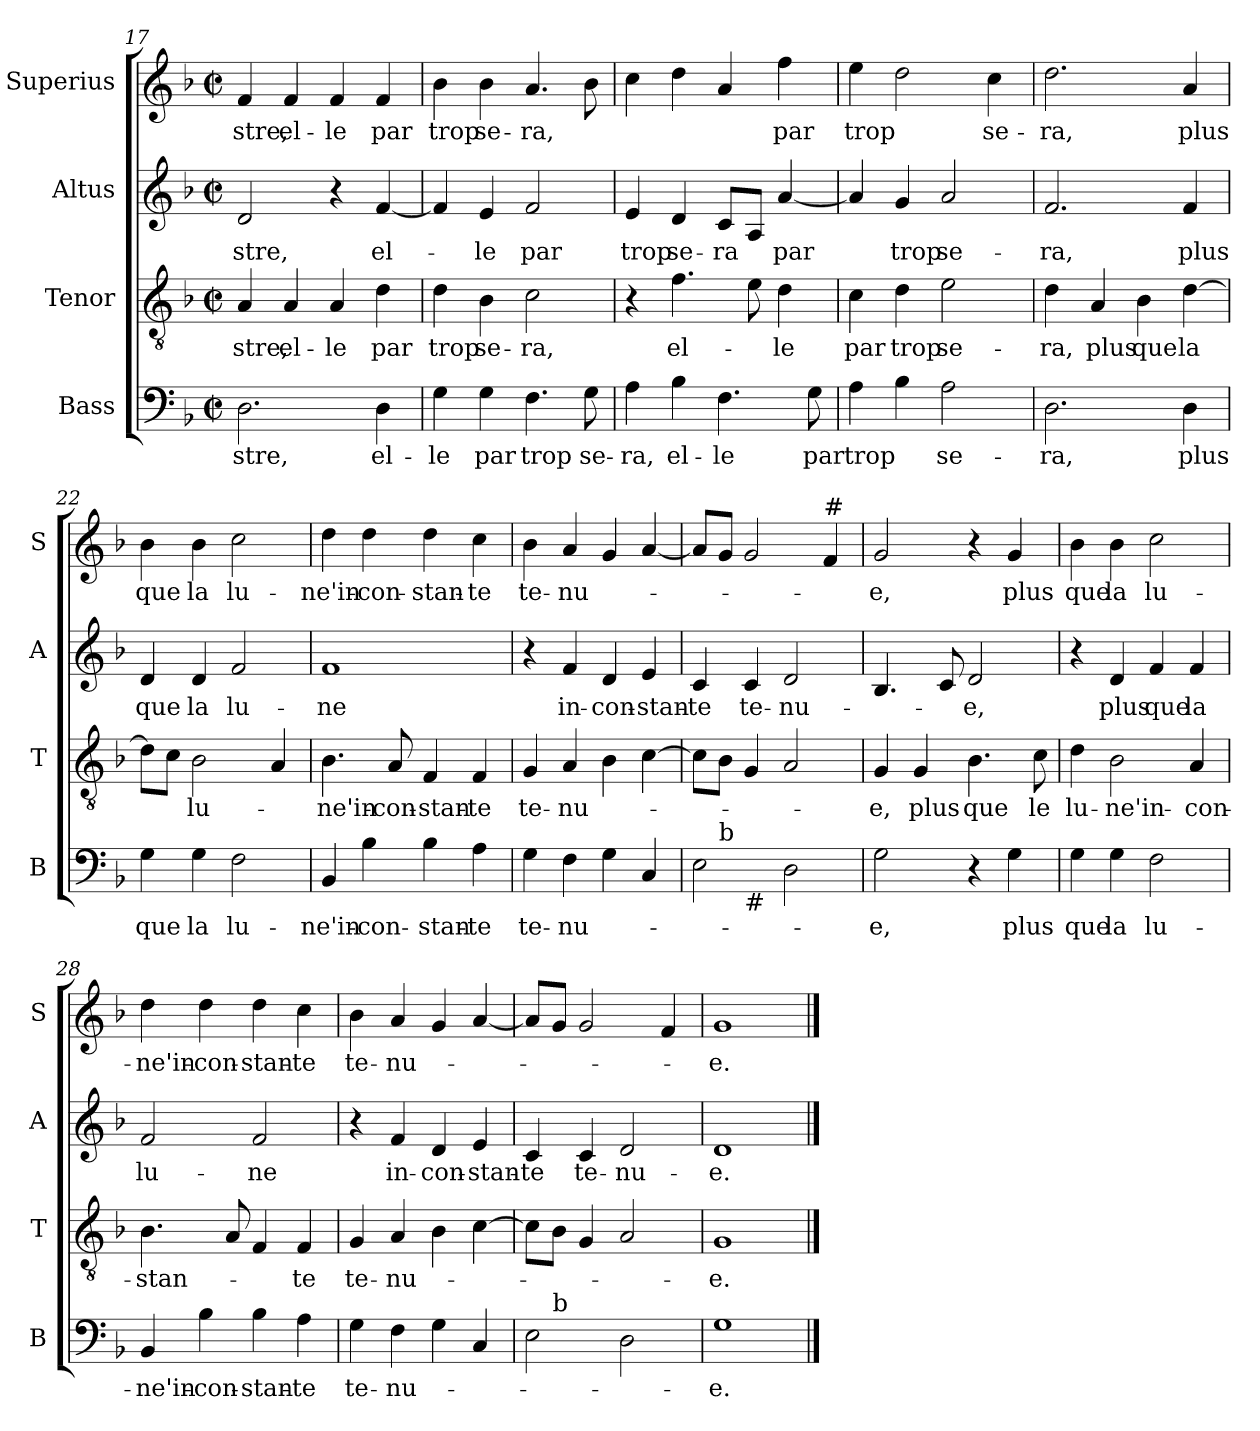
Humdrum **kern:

**kern	**text	**kern	**text	**kern	**text	**kern	**text
*part4	*part4	*part3	*part3	*part2	*part2	*part1	*part1
*staff4	*staff4	*staff3	*staff3	*staff2	*staff2	*staff1	*staff1
*I"Bass	*	*I"Tenor	*	*I"Altus	*	*I"Superius	*
*I'B	*	*I'T	*	*I'A	*	*I'S	*
*clefF4	*	*clefGv2	*	*clefG2	*	*clefG2	*
*k[b-]	*	*k[b-]	*	*k[b-]	*	*k[b-]	*
*F:	*	*F:	*	*F:	*	*F:	*
*M2/2	*	*M2/2	*	*M2/2	*	*M2/2	*
*met(c|)	*	*met(c|)	*	*met(c|)	*	*met(c|)	*
=17	=17	=17	=17	=17	=17	=17	=17
2.D\	-stre,	4A/	-stre,	2d/	-stre,	4f/	-stre,
.	.	4A/	el-	.	.	4f/	el-
.	.	4A/	-le	4r	.	4f/	-le
4D\	el-	4d\	par	[4f/	el-	4f/	par
=18	=18	=18	=18	=18	=18	=18	=18
4G\	-le	4d\	trop	4f/]	.	4b-\	trop
4G\	par	4B-\	se-	4e/	-le	4b-\	se-
4.F\	trop	2c\	-ra,	2f/	par	4.a/	-ra,
8G\	se-	.	.	.	.	8b-\	.
=19	=19	=19	=19	=19	=19	=19	=19
4A\	-ra,	4r	.	4e/	trop	4cc\	.
4B-\	el-	4.f\	el-	4d/	se-	4dd\	.
4.F\	-le	.	.	8c/L	-ra	4a/	.
.	.	8e\	.	8A/J	.	.	.
.	.	4d\	-le	[4a/	par	4ff\	par
8G\	par	.	.	.	.	.	.
=20	=20	=20	=20	=20	=20	=20	=20
4A\	trop	4c\	par	4a/]	.	4ee\	trop
4B-\	.	4d\	trop	4g/	trop	2dd\	.
2A\	se-	2e\	se-	2a/	se-	.	.
.	.	.	.	.	.	4cc\	se-
!!LO:LB:g=z
=21	=21	=21	=21	=21	=21	=21	=21
2.D\	-ra,	4d\	-ra,	2.f/	-ra,	2.dd\	-ra,
.	.	4A/	plus	.	.	.	.
.	.	4B-\	que	.	.	.	.
4D\	plus	[4d\	la	4f/	plus	4a/	plus
=22	=22	=22	=22	=22	=22	=22	=22
4G\	que	8d\L]	.	4d/	que	4b-\	que
.	.	8c\J	.	.	.	.	.
4G\	la	2B-\	lu-	4d/	la	4b-\	la
2F\	lu-	.	.	2f/	lu-	2cc\	lu-
.	.	4A/	.	.	.	.	.
=23	=23	=23	=23	=23	=23	=23	=23
4BB-/	-ne'in-	4.B-\	-ne'in-	1f	-ne	4dd\	-ne'in-
4B-\	-con-	.	.	.	.	4dd\	-con-
.	.	8A/	-con-	.	.	.	.
4B-\	-stan-	4F/	-stan-	.	.	4dd\	-stan-
4A\	-te	4F/	-te	.	.	4cc\	-te
=24	=24	=24	=24	=24	=24	=24	=24
4G\	te-	4G/	te-	4r	.	4b-\	te-
4F\	-nu-	4A/	-nu-	4f/	in-	4a/	-nu-
4G\	.	4B-\	.	4d/	-con-	4g/	.
4C/	.	[4c\	.	4e/	-stan-	[4a/	.
=25	=25	=25	=25	=25	=25	=25	=25
*^	*	*	*	*	*	*	*
*	*^	*	*	*	*	*	*	*
2E\	8ryy	4ryy	.	8c\L]	.	4c/	-te	8a/L]	.
!	!LO:TX:a:t=b	!	!	!	!	!	!	!	!
.	2..ryy	.	.	8B-\J	.	.	.	8g/J	.
!	!	!LO:TX:b:t=#	!	!	!	!	!	!	!
.	.	2.ryy	.	4G/	.	4c/	te-	2g/	.
2D\	.	.	.	2A/	.	2d/	-nu-	.	.
!	!	!	!	!	!	!	!	!LO:TX:a:t=#	!
.	.	.	.	.	.	.	.	4f/	.
*v	*v	*v	*	*	*	*	*	*	*
!!LO:LB:g=z
=26	=26	=26	=26	=26	=26	=26	=26
2G\	-e,	4G/	-e,	4.B-/	.	2g/	-e,
.	.	4G/	plus	.	.	.	.
.	.	.	.	8c/	.	.	.
4r	.	4.B-\	que	2d/	-e,	4r	.
4G\	plus	.	.	.	.	4g/	plus
.	.	8c\	le	.	.	.	.
=27	=27	=27	=27	=27	=27	=27	=27
4G\	que	4d\	lu-	4r	.	4b-\	que
4G\	la	2B-\	-ne'in-	4d/	plus	4b-\	la
2F\	lu-	.	.	4f/	que	2cc\	lu-
.	.	4A/	-con-	4f/	la	.	.
=28	=28	=28	=28	=28	=28	=28	=28
4BB-/	-ne'in-	4.B-\	-stan-	2f/	lu-	4dd\	-ne'in-
4B-\	-con-	.	.	.	.	4dd\	-con-
.	.	8A/	.	.	.	.	.
4B-\	-stan-	4F/	.	2f/	-ne	4dd\	-stan-
4A\	-te	4F/	-te	.	.	4cc\	-te
=29	=29	=29	=29	=29	=29	=29	=29
4G\	te-	4G/	te-	4r	.	4b-\	te-
4F\	-nu-	4A/	-nu-	4f/	in-	4a/	-nu-
4G\	.	4B-\	.	4d/	-con-	4g/	.
4C/	.	[4c\	.	4e/	-stan-	[4a/	.
=30	=30	=30	=30	=30	=30	=30	=30
*^	*	*	*	*	*	*	*
2E\	8ryy	.	8c\L]	.	4c/	-te	8a/L]	.
!	!LO:TX:a:t=b	!	!	!	!	!	!	!
.	2..ryy	.	8B-\J	.	.	.	8g/J	.
.	.	.	4G/	.	4c/	te-	2g/	.
2D\	.	.	2A/	.	2d/	-nu-	.	.
.	.	.	.	.	.	.	4f/	.
*v	*v	*	*	*	*	*	*	*
=31	=31	=31	=31	=31	=31	=31	=31
1G	-e.	1G	-e.	1d	-e.	1g	-e.
==	==	==	==	==	==	==	==
*-	*-	*-	*-	*-	*-	*-	*-
